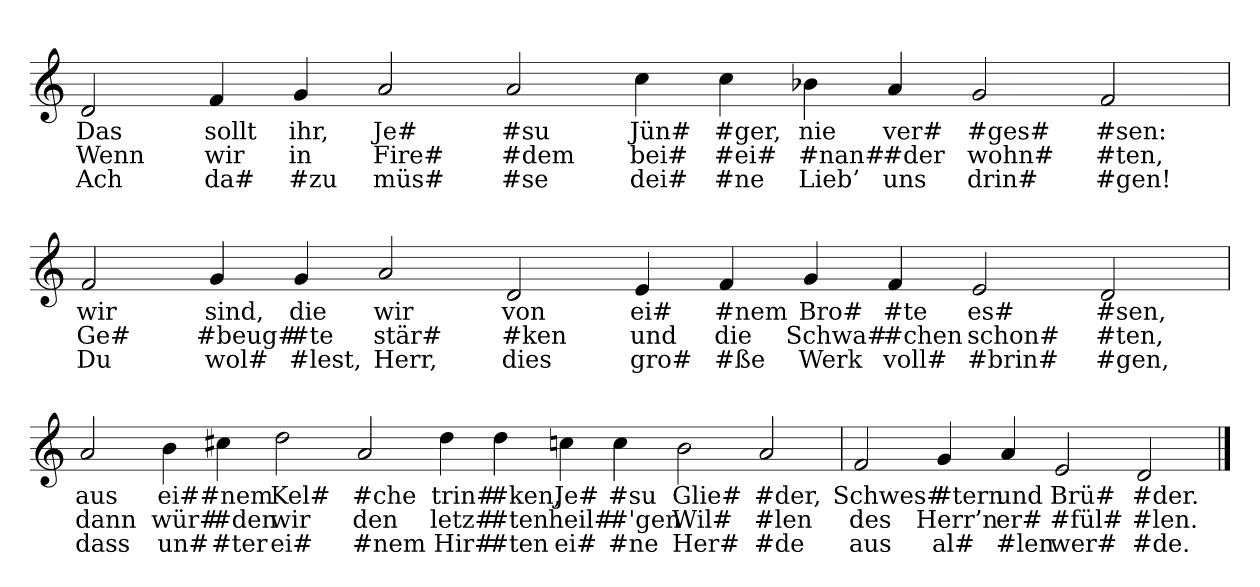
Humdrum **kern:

**kern	**text	**text	**text
*part1	*part1	*part1	*part1
*staff1	*staff1	*staff1	*staff1
*clefG2	*	*	*
=	=	=	=
2d	Das	Wenn	Ach
4f	sollt	wir	da#
4g	ihr,	in	#zu
2a	Je#	Fire#	müs#
2a	#su	#dem	#se
4cc	Jün#	bei#	dei#
4cc	#ger,	#ei#	#ne
4b-X	nie	#nan#	Lieb’
4a	ver#	#der	uns
2g	#ges#	wohn#	drin#
2f	#sen:	#ten,	#gen!
=	=	=	=
2f	wir	Ge#	Du
4g	sind,	#beug#	wol#
4g	die	#te	#lest,
2a	wir	stär#	Herr,
2d	von	#ken	dies
4e	ei#	und	gro#
4f	#nem	die	#ße
4g	Bro#	Schwa#	Werk
4f	#te	#chen	voll#
2e	es#	schon#	#brin#
2d	#sen,	#ten,	#gen,
=	=	=	=
2a	aus	dann	dass
4b	ei#	wür#	un#
4cc#X	#nem	#den	#ter
2dd	Kel#	wir	ei#
2a	#che	den	#nem
4dd	trin#	letz#	Hir#
4dd	#ken,	#ten	#ten
4ccn	Je#	heil#	ei#
4cc	#su	#'gen	#ne
2b	Glie#	Wil#	Her#
2a	#der,	#len	#de
=	=	=	=
2f	Schwes#	des	aus
4g	#tern	Herr’n	al#
4a	und	er#	#len
2e	Brü#	#fül#	wer#
2d	#der.	#len.	#de.
==	==	==	==
*-	*-	*-	*-
